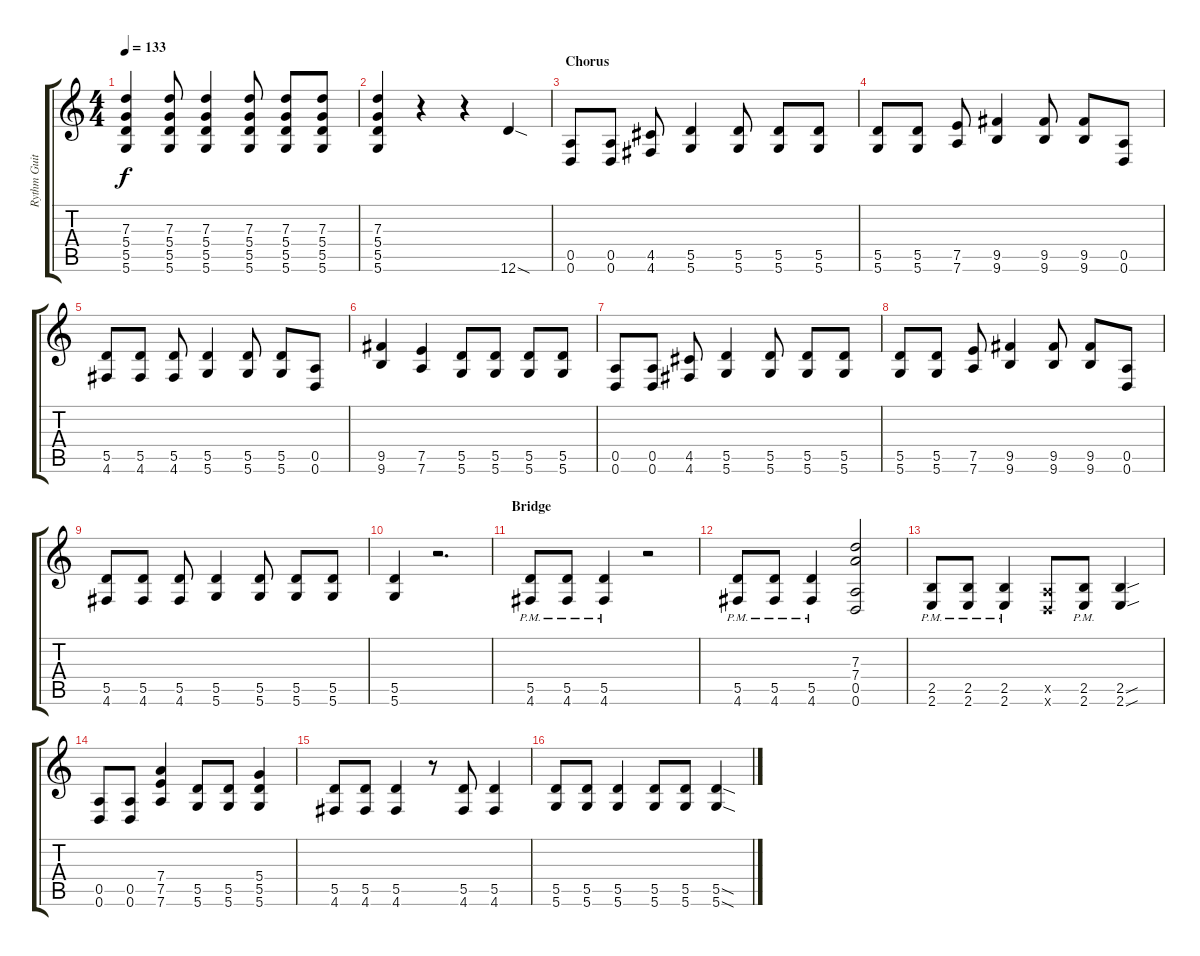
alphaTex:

\track ("Rythm Guitar" "Rythm Guit") {instrument distortionguitar}
\staff {score tabs}
\tuning (E4 B3 G3 D3 A2 D2) {hide}
\ts (4 4)
\tempo 133
\clef g2
\ks c
(7.3 5.4 5.5 5.6).4{dy f} (7.3 5.4 5.5 5.6).8 (7.3 5.4 5.5 5.6).4 (7.3 5.4 5.5 5.6).8 (7.3 5.4 5.5 5.6).8 (7.3 5.4 5.5 5.6).8 |
(7.3 5.4 5.5 5.6).4 r.4 r.4 12.6{sod}.4 |
\section ("" "Chorus")
(0.5 0.6).8 (0.5 0.6).8 (4.5 4.6).8 (5.5 5.6).4 (5.5 5.6).8 (5.5 5.6).8 (5.5 5.6).8 |
(5.5 5.6).8 (5.5 5.6).8 (7.5 7.6).8 (9.5 9.6).4 (9.5 9.6).8 (9.5 9.6).8 (0.5 0.6).8 |
(5.5 4.6).8 (5.5 4.6).8 (5.5 4.6).8 (5.5 5.6).4 (5.5 5.6).8 (5.5 5.6).8 (0.5 0.6).8 |
(9.5 9.6).4 (7.5 7.6).4 (5.5 5.6).8 (5.5 5.6).8 (5.5 5.6).8 (5.5 5.6).8 |
(0.5 0.6).8 (0.5 0.6).8 (4.5 4.6).8 (5.5 5.6).4 (5.5 5.6).8 (5.5 5.6).8 (5.5 5.6).8 |
(5.5 5.6).8 (5.5 5.6).8 (7.5 7.6).8 (9.5 9.6).4 (9.5 9.6).8 (9.5 9.6).8 (0.5 0.6).8 |
(5.5 4.6).8 (5.5 4.6).8 (5.5 4.6).8 (5.5 5.6).4 (5.5 5.6).8 (5.5 5.6).8 (5.5 5.6).8 |
(5.5 5.6).4 r.2{d} |
\section ("" "Bridge")
(5.5{pm} 4.6{pm}).8 (5.5{pm} 4.6{pm}).8 (5.5{pm} 4.6{pm}).4 r.2 |
(5.5{pm} 4.6{pm}).8 (5.5{pm} 4.6{pm}).8 (5.5{pm} 4.6{pm}).4 (7.3 7.4 0.5 0.6).2 |
(2.5{pm} 2.6{pm}).8 (2.5{pm} 2.6{pm}).8 (2.5{pm} 2.6{pm}).4 (0.5{x} 0.6{x}).8 (2.5{pm} 2.6{pm}).8 (2.5{sou} 2.6{sou}).4 |
(0.5 0.6).8 (0.5 0.6).8 (7.4 7.5 7.6).4 (5.5 5.6).8 (5.5 5.6).8 (5.4 5.5 5.6).4 |
(5.5 4.6).8 (5.5 4.6).8 (5.5 4.6).4 r.8 (5.5 4.6).8 (5.5 4.6).4 |
(5.5 5.6).8 (5.5 5.6).8 (5.5 5.6).4 (5.5 5.6).8 (5.5 5.6).8 (5.5{sod} 5.6{sod}).4
